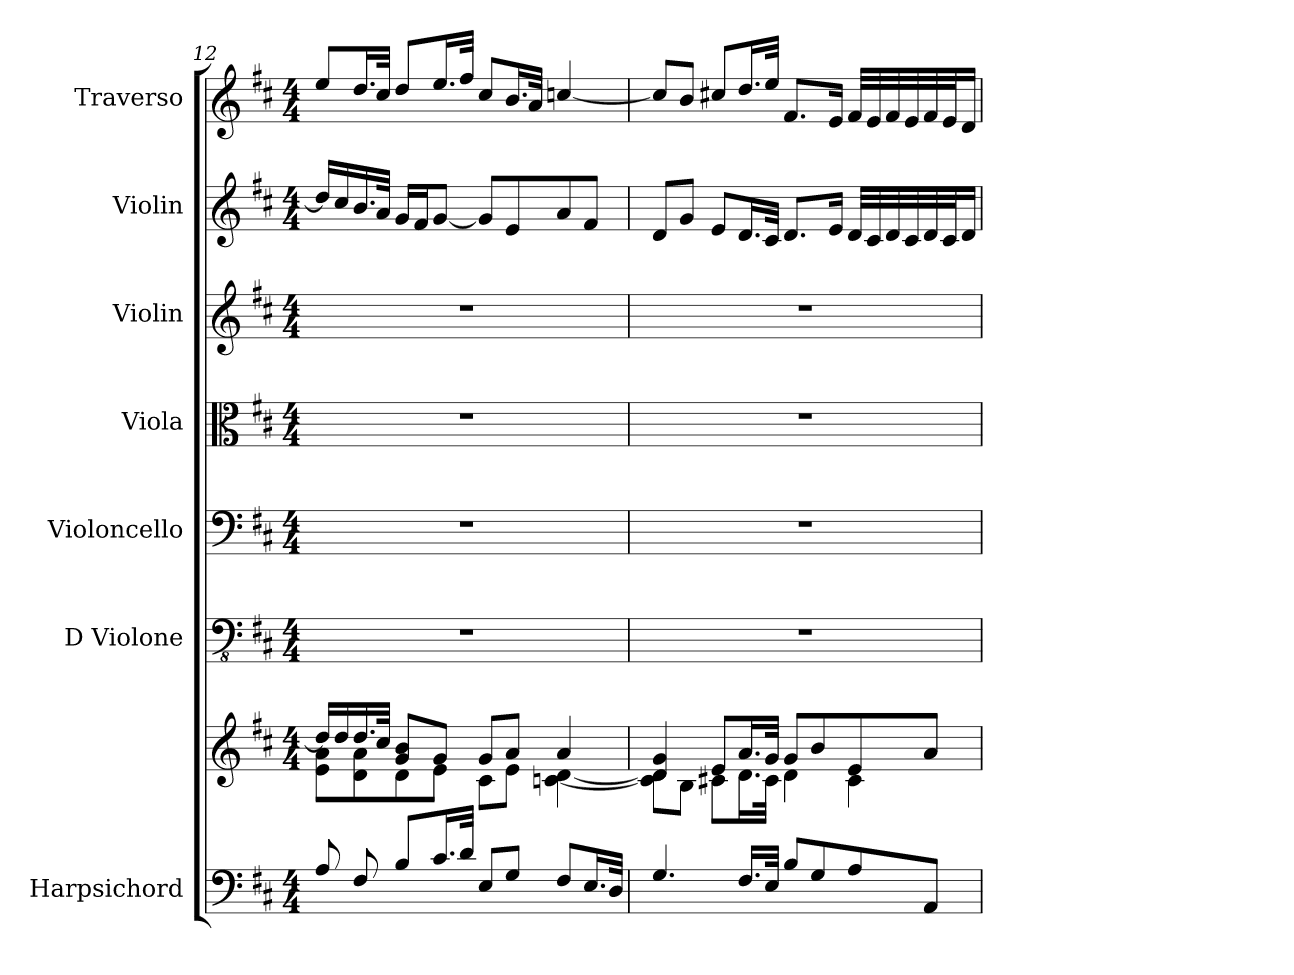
**kern	**kern	**kern	**kern	**kern	**kern	**kern	**kern
*part7	*part7	*part6	*part5	*part4	*part3	*part2	*part1
*staff8	*staff7	*staff6	*staff5	*staff4	*staff3	*staff2	*staff1
*I"Harpsichord	*	*I"D Violone	*I"Violoncello	*I"Viola	*I"Violin	*I"Violin	*I"Traverso
*I'Hch.	*	*I'D Vne.	*I'Vc.	*I'Vla.	*I'Vln.	*I'Vln.	*I'Trv.
*clefF4	*clefG2	*clefFv4	*clefF4	*clefC3	*clefG2	*clefG2	*clefG2
*	*	*ITrd7c12	*	*	*	*	*
*k[f#c#]	*k[f#c#]	*k[f#c#]	*k[f#c#]	*k[f#c#]	*k[f#c#]	*k[f#c#]	*k[f#c#]
*M4/4	*M4/4	*M4/4	*M4/4	*M4/4	*M4/4	*M4/4	*M4/4
=12	=12	=12	=12	=12	=12	=12	=12
*	*^	*	*	*	*	*	*
8A/	16dd/LL]	8e\ 8a\L	1r	1r	1r	1r	16dd/LL]	8ee/L
.	16dd/	.	.	.	.	.	16cc#/	.
8F#/	16.dd/	8d\ 8a\	.	.	.	.	16.b/	16.dd/L
.	32cc#/JJk	.	.	.	.	.	32a/JJk	32cc#/JJk
8B/L	8g/ 8b/L	8d\	.	.	.	.	16g/LL	8dd/L
.	.	.	.	.	.	.	16f#/J	.
16.c#/L	8g/J	8e\J	.	.	.	.	[8g/J	16.ee/L
32d/JJk	.	.	.	.	.	.	.	32ff#/JJk
8E/L	8g/L	8c#\L	.	.	.	.	8g/L]	8cc#/L
8G/J	8a/J	8e\J	.	.	.	.	8e/	16.b/L
.	.	.	.	.	.	.	.	32a/JJk
8F#/L	4a/	[4cn\ [4d\	.	.	.	.	8a/	[4ccn/
16.E/L	.	.	.	.	.	.	8f#/J	.
32D/JJk	.	.	.	.	.	.	.	.
!!LO:PB:g=z
=13	=13	=13	=13	=13	=13	=13	=13	=13
4.G/	4d/ 4g/	8c\] 8d\]L	1r	1r	1r	1r	8d/L	8cc/L]
.	.	8B\J	.	.	.	.	8g/J	8b/J
.	8e/L	8c#X\L	.	.	.	.	8e/L	8cc#X/L
16.F#/LL	16.a/L	16.d\L	.	.	.	.	16.d/L	16.dd/L
32E/JJk	32g/JJk	32c#\JJk	.	.	.	.	32c#/JJk	32ee/JJk
8B/L	8g/L	4d\	.	.	.	.	8.d/L	8.f#/L
8G/	8b/	.	.	.	.	.	.	.
.	.	.	.	.	.	.	16e/Jk	16e/Jk
8A/	8e/	4c#\	.	.	.	.	32d/LLL	32f#/LLL
.	.	.	.	.	.	.	32c#/	32e/
.	.	.	.	.	.	.	32d/	32f#/
.	.	.	.	.	.	.	32c#/	32e/
8AA/J	8a/J	.	.	.	.	.	32d/	32f#/
.	.	.	.	.	.	.	32c#/J	32e/J
.	.	.	.	.	.	.	16d/JJ	16d/JJ
*	*v	*v	*	*	*	*	*	*
=	=	=	=	=	=	=	=
*-	*-	*-	*-	*-	*-	*-	*-
